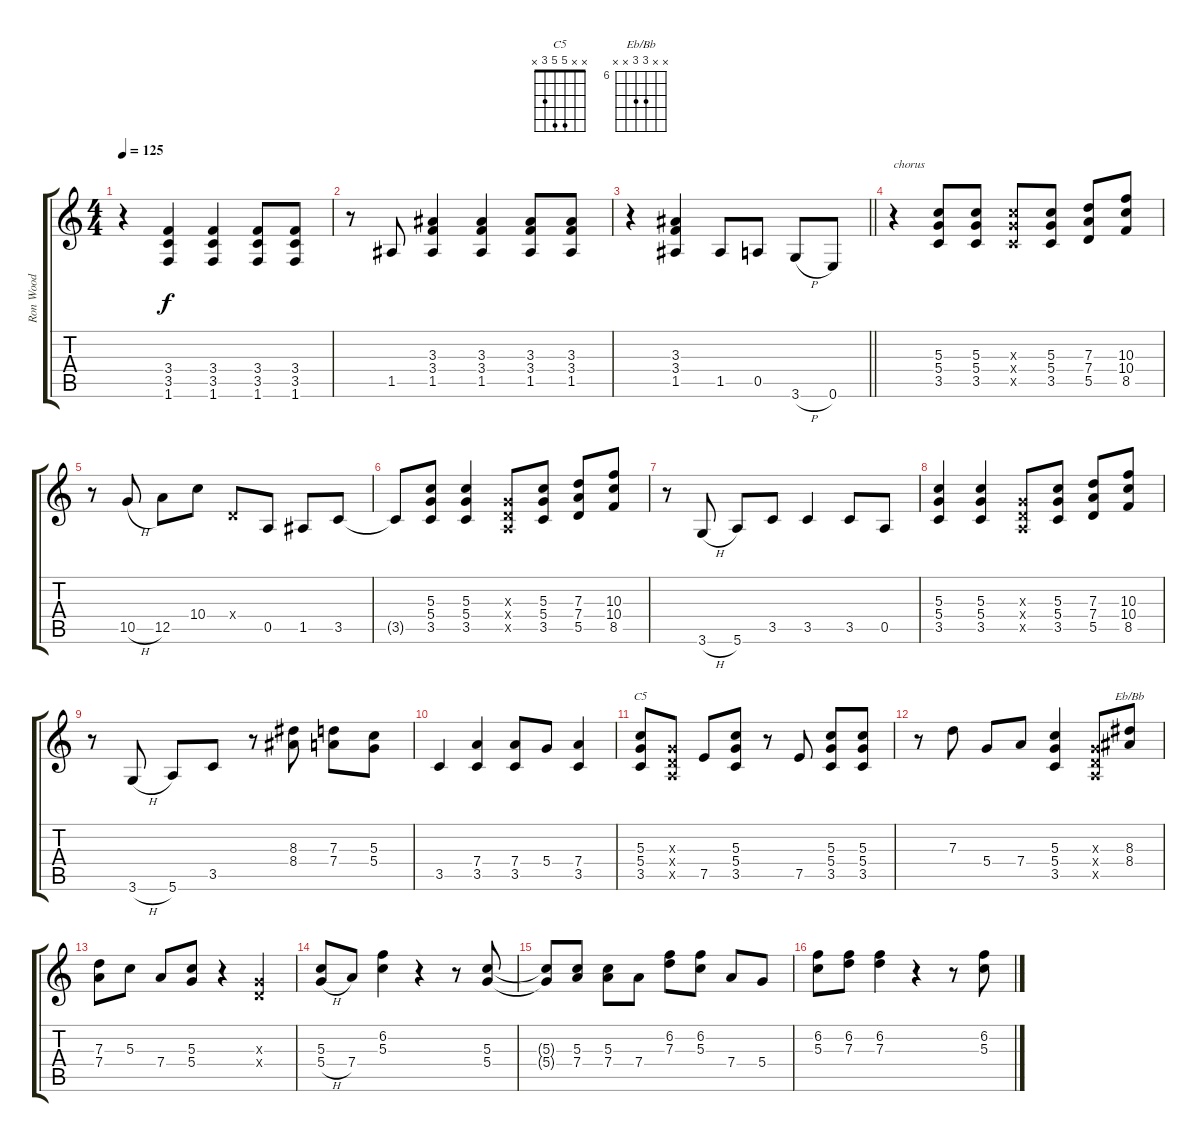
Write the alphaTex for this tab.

\track ("Ron Wood" "Ron Wood") {instrument electricguitarclean}
\staff {score tabs}
\tuning (E4 B3 G3 D3 A2 E2) {hide}
\chord ("C5" x x 5 5 3 x)
\chord ("Eb/Bb" x x 8 8 x x) {firstfret 6}
\ts (4 4)
\tempo 125
\clef g2
\ks c
r.4{dy f} (3.4 3.5 1.6).4 (3.4 3.5 1.6).4 (3.4 3.5 1.6).8 (3.4 3.5 1.6).8 |
r.8 1.5.8 (3.3 3.4 1.5).4 (3.3 3.4 1.5).4 (3.3 3.4 1.5).8 (3.3 3.4 1.5).8 |
\barLineRight lightlight
r.4 (3.3 3.4 1.5).4 1.5.8 0.5.8 3.6{h}.8 0.6.8 |
r.4{txt "chorus"} (5.3 5.4 3.5).8 (5.3 5.4 3.5).8 (5.3{x} 5.4{x} 3.5{x}).8 (5.3 5.4 3.5).8 (7.3 7.4 5.5).8 (10.3 10.4 8.5).8 |
r.8 10.5{h}.8 12.5.8 10.4.8 0.4{x}.8 0.5.8 1.5.8 3.5.8 |
3.5{t}.8 (5.3 5.4 3.5).8 (5.3 5.4 3.5).4 (0.3{x} 0.4{x} 0.5{x}).8 (5.3 5.4 3.5).8 (7.3 7.4 5.5).8 (10.3 10.4 8.5).8 |
r.8 3.6{h}.8 5.6.8 3.5.8 3.5.4 3.5.8 0.5.8 |
(5.3 5.4 3.5).4 (5.3 5.4 3.5).4 (0.3{x} 0.4{x} 0.5{x}).8 (5.3 5.4 3.5).8 (7.3 7.4 5.5).8 (10.3 10.4 8.5).8 |
r.8 3.6{h}.8 5.6.8 3.5.8 r.8 (8.3 8.4).8 (7.3 7.4).8 (5.3 5.4).8 |
3.5.4 (7.4 3.5).4 (7.4 3.5).8 5.4.8 (7.4 3.5).4 |
(5.3 5.4 3.5).8{ch "C5"} (0.3{x} 0.4{x} 0.5{x}).8 7.5.8 (5.3 5.4 3.5).8 r.8 7.5.8 (5.3 5.4 3.5).8 (5.3 5.4 3.5).8 |
r.8 7.3.8 5.4.8 7.4.8 (5.3 5.4 3.5).4 (0.3{x} 0.4{x} 0.5{x}).8 (8.3 8.4).8{ch "Eb/Bb"} |
(7.3 7.4).8 5.3.8 7.4.8 (5.3 5.4).8 r.4 (0.3{x} 0.4{x}).4 |
(5.3 5.4{h}).8 7.4.8 (6.2 5.3).4 r.4 r.8 (5.3 5.4).8 |
(5.3{t} 5.4{t}).8 (5.3 7.4).8 (5.3 7.4).8 7.4.8 (6.2 7.3).8 (6.2 5.3).8 7.4.8 5.4.8 |
(6.2 5.3).8 (6.2 7.3).8 (6.2 7.3).4 r.4 r.8 (6.2 5.3).8
